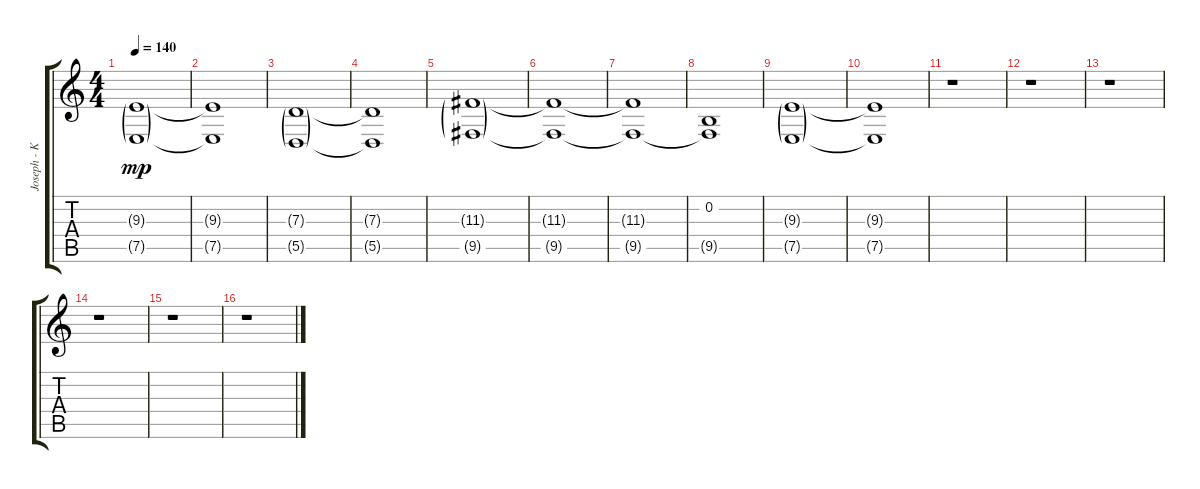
\track ("Joseph - Keyboards" "Joseph - K") {instrument pad2warm}
\staff {score tabs}
\tuning (E4 B3 G3 D3 A2 E2) {hide}
\ts (4 4)
\tempo 140
\clef g2
\ks c
(9.3{g} 7.5{g}).1{dy mp} |
(9.3{t} 7.5{t}).1 |
(7.3{g} 5.5{g}).1 |
(7.3{t} 5.5{t}).1 |
(11.3{g} 9.5{g}).1 |
(11.3{t} 9.5{t}).1 |
(11.3{t} 9.5{t}).1 |
(0.2 9.5{t}).1 |
(9.3{g} 7.5{g}).1 |
(9.3{t} 7.5{t}).1 |
r.1 |
r.1 |
r.1 |
r.1 |
r.1 |
r.1
